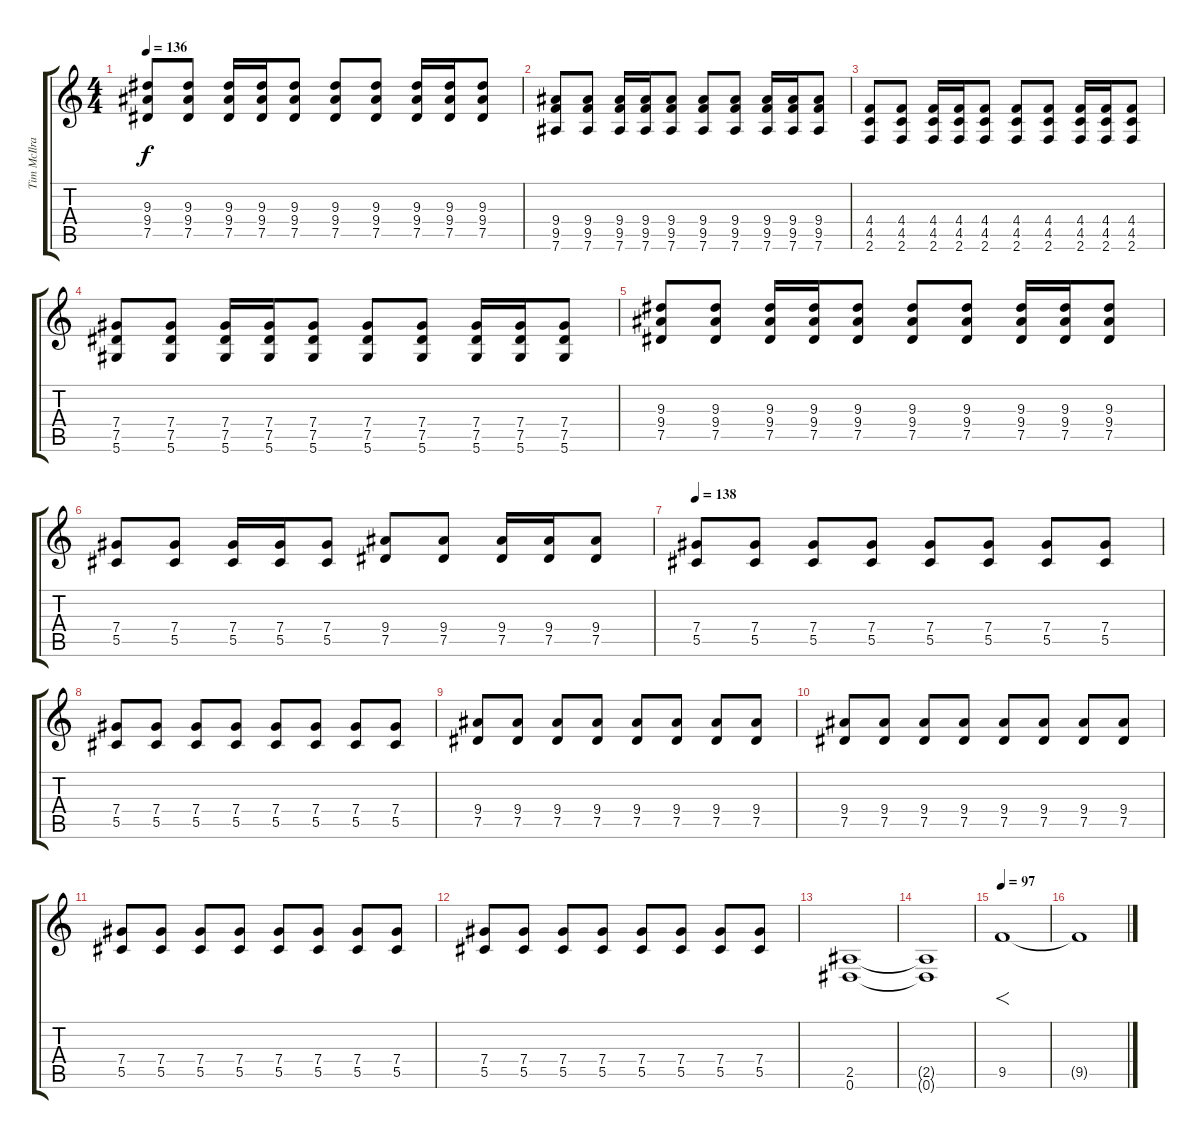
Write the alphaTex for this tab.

\track ("Tim McIlrath (Distortion Guitar)" "Tim McIlra") {instrument distortionguitar}
\staff {score tabs}
\tuning (Eb4 Bb3 Gb3 Db3 Ab2 Eb2) {hide}
\ts (4 4)
\tempo 136
\clef g2
\ks c
(9.3 9.4 7.5).8{dy f} (9.3 9.4 7.5).8 (9.3 9.4 7.5).16 (9.3 9.4 7.5).16 (9.3 9.4 7.5).8 (9.3 9.4 7.5).8 (9.3 9.4 7.5).8 (9.3 9.4 7.5).16 (9.3 9.4 7.5).16 (9.3 9.4 7.5).8 |
(9.4 9.5 7.6).8 (9.4 9.5 7.6).8 (9.4 9.5 7.6).16 (9.4 9.5 7.6).16 (9.4 9.5 7.6).8 (9.4 9.5 7.6).8 (9.4 9.5 7.6).8 (9.4 9.5 7.6).16 (9.4 9.5 7.6).16 (9.4 9.5 7.6).8 |
(4.4 4.5 2.6).8 (4.4 4.5 2.6).8 (4.4 4.5 2.6).16 (4.4 4.5 2.6).16 (4.4 4.5 2.6).8 (4.4 4.5 2.6).8 (4.4 4.5 2.6).8 (4.4 4.5 2.6).16 (4.4 4.5 2.6).16 (4.4 4.5 2.6).8 |
(7.4 7.5 5.6).8 (7.4 7.5 5.6).8 (7.4 7.5 5.6).16 (7.4 7.5 5.6).16 (7.4 7.5 5.6).8 (7.4 7.5 5.6).8 (7.4 7.5 5.6).8 (7.4 7.5 5.6).16 (7.4 7.5 5.6).16 (7.4 7.5 5.6).8 |
(9.3 9.4 7.5).8 (9.3 9.4 7.5).8 (9.3 9.4 7.5).16 (9.3 9.4 7.5).16 (9.3 9.4 7.5).8 (9.3 9.4 7.5).8 (9.3 9.4 7.5).8 (9.3 9.4 7.5).16 (9.3 9.4 7.5).16 (9.3 9.4 7.5).8 |
(7.4 5.5).8 (7.4 5.5).8 (7.4 5.5).16 (7.4 5.5).16 (7.4 5.5).8 (9.4 7.5).8 (9.4 7.5).8 (9.4 7.5).16 (9.4 7.5).16 (9.4 7.5).8 |
\tempo 138
(7.4 5.5).8 (7.4 5.5).8 (7.4 5.5).8 (7.4 5.5).8 (7.4 5.5).8 (7.4 5.5).8 (7.4 5.5).8 (7.4 5.5).8 |
(7.4 5.5).8 (7.4 5.5).8 (7.4 5.5).8 (7.4 5.5).8 (7.4 5.5).8 (7.4 5.5).8 (7.4 5.5).8 (7.4 5.5).8 |
(9.4 7.5).8 (9.4 7.5).8 (9.4 7.5).8 (9.4 7.5).8 (9.4 7.5).8 (9.4 7.5).8 (9.4 7.5).8 (9.4 7.5).8 |
(9.4 7.5).8 (9.4 7.5).8 (9.4 7.5).8 (9.4 7.5).8 (9.4 7.5).8 (9.4 7.5).8 (9.4 7.5).8 (9.4 7.5).8 |
(7.4 5.5).8 (7.4 5.5).8 (7.4 5.5).8 (7.4 5.5).8 (7.4 5.5).8 (7.4 5.5).8 (7.4 5.5).8 (7.4 5.5).8 |
(7.4 5.5).8 (7.4 5.5).8 (7.4 5.5).8 (7.4 5.5).8 (7.4 5.5).8 (7.4 5.5).8 (7.4 5.5).8 (7.4 5.5).8 |
(2.5 0.6).1 |
(2.5{t} 0.6{t}).1 |
\tempo 97
9.5.1{f} |
9.5{t}.1
